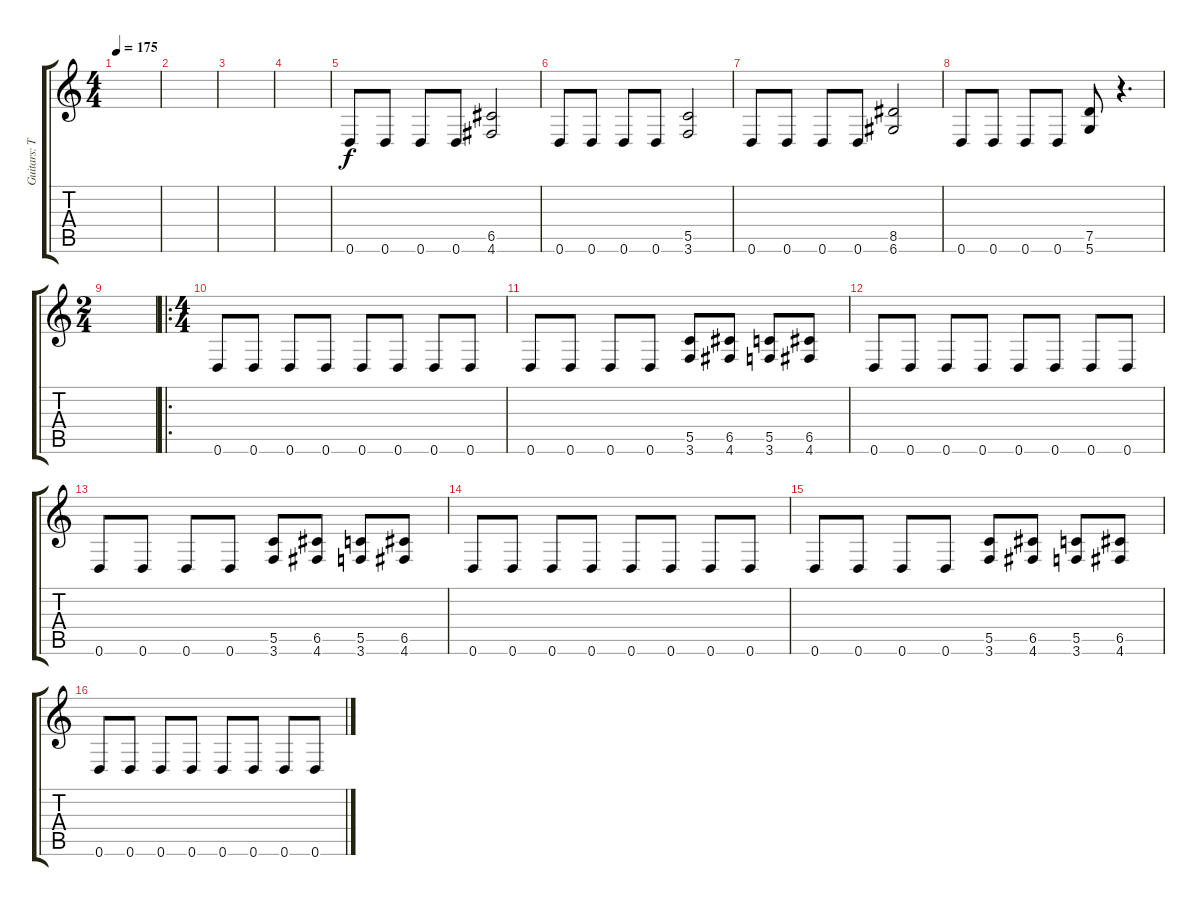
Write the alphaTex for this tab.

\track ("Guitars: Trevor Peres" "Guitars: T") {instrument distortionguitar}
\staff {score tabs}
\tuning (D4 A3 F3 C3 G2 D2) {hide}
\ts (4 4)
\tempo 175
\clef g2
\ks c
|
|
|
|
0.6.8 0.6.8 0.6.8 0.6.8 (6.5 4.6).2 |
0.6.8 0.6.8 0.6.8 0.6.8 (5.5 3.6).2 |
0.6.8 0.6.8 0.6.8 0.6.8 (8.5 6.6).2 |
0.6.8 0.6.8 0.6.8 0.6.8 (7.5 5.6).8 r.4{d} |
\ts (2 4)
|
\ro
\ts (4 4)
0.6.8 0.6.8 0.6.8 0.6.8 0.6.8 0.6.8 0.6.8 0.6.8 |
0.6.8 0.6.8 0.6.8 0.6.8 (5.5 3.6).8 (6.5 4.6).8 (5.5 3.6).8 (6.5 4.6).8 |
0.6.8 0.6.8 0.6.8 0.6.8 0.6.8 0.6.8 0.6.8 0.6.8 |
0.6.8 0.6.8 0.6.8 0.6.8 (5.5 3.6).8 (6.5 4.6).8 (5.5 3.6).8 (6.5 4.6).8 |
0.6.8 0.6.8 0.6.8 0.6.8 0.6.8 0.6.8 0.6.8 0.6.8 |
0.6.8 0.6.8 0.6.8 0.6.8 (5.5 3.6).8 (6.5 4.6).8 (5.5 3.6).8 (6.5 4.6).8 |
0.6.8 0.6.8 0.6.8 0.6.8 0.6.8 0.6.8 0.6.8 0.6.8
